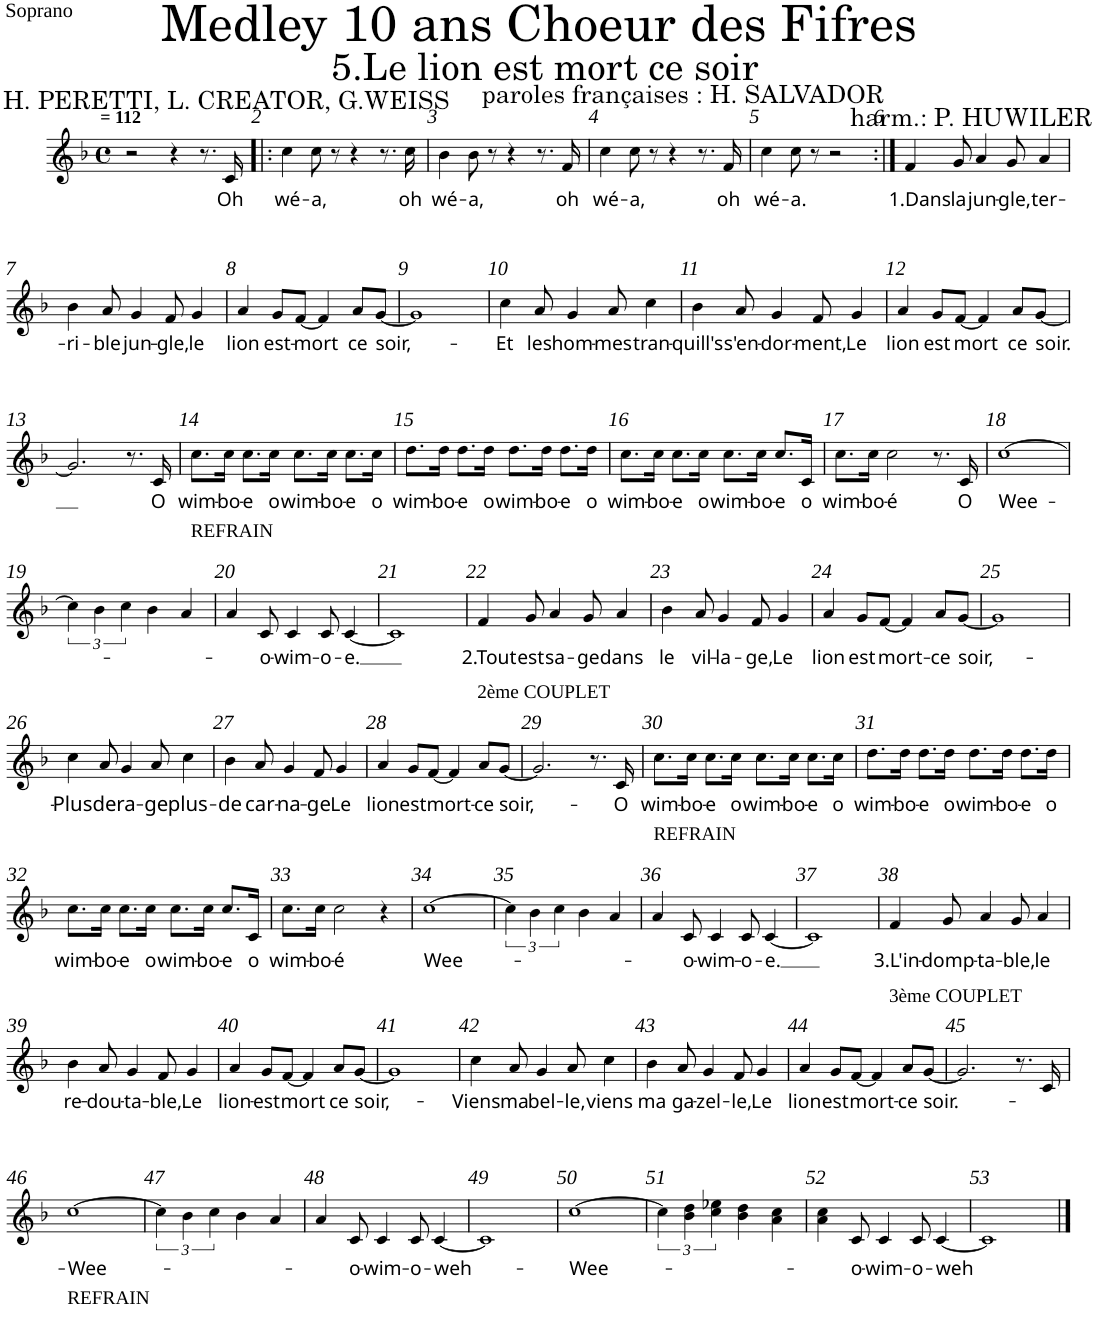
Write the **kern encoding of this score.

**kern	**text
*part1	*part1
*staff1	*staff1
*I"Soprano	*
*I'S	*
*clefG2	*
*k[b-]	*
*F:	*
*M4/4	*
*met(c)	*
=1	=1
!LO:TX:a:B:t== 112	!
2r	.
4r	.
8.r	.
!	!LO:LY:b
16c/	Oh
=2!|:	=2!|:
!	!LO:LY:b
4cc\	wé-
!	!LO:LY:b
8cc\	-a,
8r	.
4r	.
8.r	.
!	!LO:LY:b
16cc\	oh
=3	=3
!	!LO:LY:b
4b-\	wé-
!	!LO:LY:b
8b-\	-a,
8r	.
4r	.
8.r	.
!	!LO:LY:b
16f/	oh
=4	=4
!	!LO:LY:b
4cc\	wé-
!	!LO:LY:b
8cc\	-a,
8r	.
4r	.
8.r	.
!	!LO:LY:b
16f/	oh
=5	=5
!	!LO:LY:b
4cc\	wé-
!	!LO:LY:b
8cc\	-a.
8r	.
2r	.
=6:|!	=6:|!
!	!LO:LY:b
4f/	1.Dans
!	!LO:LY:b
8g/	la
!	!LO:LY:b
4a/	jun-
!	!LO:LY:b
8g/	-gle,
!	!LO:LY:b
4a/	ter-
!!LO:LB:g=z
=7	=7
!	!LO:LY:b
4b-\	-ri-
!	!LO:LY:b
8a/	-ble
!	!LO:LY:b
4g/	jun-
!	!LO:LY:b
8f/	-gle,
!	!LO:LY:b
4g/	le
=8	=8
!	!LO:LY:b
4a/	lion
!	!LO:LY:b
8g/L	est-
!	!LO:LY:b
[8f/J	-mort
4f/]	.
!	!LO:LY:b
8a/L	ce
!	!LO:LY:b
[8g/J	soir,-
=9	=9
1g]	.
=10	=10
!	!LO:LY:b
4cc\	-Et
!	!LO:LY:b
8a/	les
!	!LO:LY:b
4g/	hom-
!	!LO:LY:b
8a/	-mes
!	!LO:LY:b
4cc\	tran-
=11	=11
!	!LO:LY:b
4b-\	-quill's
!	!LO:LY:b
8a/	s'en-
!	!LO:LY:b
4g/	-dor-
!	!LO:LY:b
8f/	-ment,
!	!LO:LY:b
4g/	Le
=12	=12
!	!LO:LY:b
4a/	lion
!	!LO:LY:b
8g/L	est
!	!LO:LY:b
[8f/J	mort
4f/]	.
!	!LO:LY:b
8a/L	ce
!	!LO:LY:b
[8g/J	soir.
!!LO:LB:g=z
=13	=13
2.g/]	.
8.r	.
!	!LO:LY:b
16c/	O
=14	=14
!LO:TX:b:t=REFRAIN	!
!	!LO:LY:b
8.cc\L	wim-
!	!LO:LY:b
16cc\Jk	-bo-
!	!LO:LY:b
8.cc\L	-e
!	!LO:LY:b
16cc\Jk	o
!	!LO:LY:b
8.cc\L	wim-
!	!LO:LY:b
16cc\Jk	-bo-
!	!LO:LY:b
8.cc\L	-e
!	!LO:LY:b
16cc\Jk	o
=15	=15
!	!LO:LY:b
8.dd\L	wim-
!	!LO:LY:b
16dd\Jk	-bo-
!	!LO:LY:b
8.dd\L	-e
!	!LO:LY:b
16dd\Jk	o
!	!LO:LY:b
8.dd\L	wim-
!	!LO:LY:b
16dd\Jk	-bo-
!	!LO:LY:b
8.dd\L	-e
!	!LO:LY:b
16dd\Jk	o
=16	=16
!	!LO:LY:b
8.cc\L	wim-
!	!LO:LY:b
16cc\Jk	-bo-
!	!LO:LY:b
8.cc\L	-e
!	!LO:LY:b
16cc\Jk	o
!	!LO:LY:b
8.cc\L	wim-
!	!LO:LY:b
16cc\Jk	-bo-
!	!LO:LY:b
8.cc/L	-e
!	!LO:LY:b
16c/Jk	o
=17	=17
!	!LO:LY:b
8.cc\L	wim-
!	!LO:LY:b
16cc\Jk	-bo-
!	!LO:LY:b
2cc\	-é
8.r	.
!	!LO:LY:b
16c/	O
=18	=18
!	!LO:LY:b
[1cc	Wee-
!!LO:LB:g=z
=19	=19
6cc\]	.
6b-\	.
6cc\	.
4b-\	.
4a/	.
=20	=20
4a/	.
!	!LO:LY:b
8c/	-o-
!	!LO:LY:b
4c/	-wim-
!	!LO:LY:b
8c/	-o-
!	!LO:LY:b
[4c/	-e.
=21	=21
1c]	.
=22	=22
!LO:TX:b:t=2ème COUPLET	!
!	!LO:LY:b
4f/	2.Tout
!	!LO:LY:b
8g/	est
!	!LO:LY:b
4a/	sa-
!	!LO:LY:b
8g/	-ge
!	!LO:LY:b
4a/	dans
=23	=23
!	!LO:LY:b
4b-\	le
!	!LO:LY:b
8a/	vil-
!	!LO:LY:b
4g/	-la-
!	!LO:LY:b
8f/	-ge,
!	!LO:LY:b
4g/	Le
=24	=24
!	!LO:LY:b
4a/	lion
!	!LO:LY:b
8g/L	est
!	!LO:LY:b
[8f/J	mort-
4f/]	.
!	!LO:LY:b
8a/L	-ce
!	!LO:LY:b
[8g/J	soir,-
=25	=25
1g]	.
!!LO:LB:g=z
=26	=26
!	!LO:LY:b
4cc\	-Plus
!	!LO:LY:b
8a/	de
!	!LO:LY:b
4g/	ra-
!	!LO:LY:b
8a/	-ge
!	!LO:LY:b
4cc\	plus-
=27	=27
!	!LO:LY:b
4b-\	-de
!	!LO:LY:b
8a/	car-
!	!LO:LY:b
4g/	-na-
!	!LO:LY:b
8f/	-ge
!	!LO:LY:b
4g/	Le
=28	=28
!	!LO:LY:b
4a/	lion
!	!LO:LY:b
8g/L	est
!	!LO:LY:b
[8f/J	mort-
4f/]	.
!	!LO:LY:b
8a/L	-ce
!	!LO:LY:b
[8g/J	soir,-
=29	=29
2.g/]	.
8.r	.
!	!LO:LY:b
16c/	-O
=30	=30
!LO:TX:b:t=REFRAIN	!
!	!LO:LY:b
8.cc\L	wim-
!	!LO:LY:b
16cc\Jk	-bo-
!	!LO:LY:b
8.cc\L	-e
!	!LO:LY:b
16cc\Jk	o
!	!LO:LY:b
8.cc\L	wim-
!	!LO:LY:b
16cc\Jk	-bo-
!	!LO:LY:b
8.cc\L	-e
!	!LO:LY:b
16cc\Jk	o
=31	=31
!	!LO:LY:b
8.dd\L	wim-
!	!LO:LY:b
16dd\Jk	-bo-
!	!LO:LY:b
8.dd\L	-e
!	!LO:LY:b
16dd\Jk	o
!	!LO:LY:b
8.dd\L	wim-
!	!LO:LY:b
16dd\Jk	-bo-
!	!LO:LY:b
8.dd\L	-e
!	!LO:LY:b
16dd\Jk	o
!!LO:LB:g=z
=32	=32
!	!LO:LY:b
8.cc\L	wim-
!	!LO:LY:b
16cc\Jk	-bo-
!	!LO:LY:b
8.cc\L	-e
!	!LO:LY:b
16cc\Jk	o
!	!LO:LY:b
8.cc\L	wim-
!	!LO:LY:b
16cc\Jk	-bo-
!	!LO:LY:b
8.cc/L	-e
!	!LO:LY:b
16c/Jk	o
=33	=33
!	!LO:LY:b
8.cc\L	wim-
!	!LO:LY:b
16cc\Jk	-bo-
!	!LO:LY:b
2cc\	-é
4r	.
=34	=34
!	!LO:LY:b
[1cc	Wee-
=35	=35
6cc\]	.
6b-\	.
6cc\	.
4b-\	.
4a/	.
=36	=36
4a/	.
!	!LO:LY:b
8c/	-o-
!	!LO:LY:b
4c/	-wim-
!	!LO:LY:b
8c/	-o-
!	!LO:LY:b
[4c/	-e.
=37	=37
1c]	.
=38	=38
!LO:TX:b:t=3ème COUPLET	!
!	!LO:LY:b
4f/	3.L'in-
!	!LO:LY:b
8g/	-domp-
!	!LO:LY:b
4a/	-ta-
!	!LO:LY:b
8g/	-ble,
!	!LO:LY:b
4a/	le
!!LO:LB:g=z
=39	=39
!	!LO:LY:b
4b-\	re-
!	!LO:LY:b
8a/	-dou-
!	!LO:LY:b
4g/	-ta-
!	!LO:LY:b
8f/	-ble,
!	!LO:LY:b
4g/	Le
=40	=40
!	!LO:LY:b
4a/	lion-
!	!LO:LY:b
8g/L	-est
!	!LO:LY:b
[8f/J	mort
4f/]	.
!	!LO:LY:b
8a/L	ce
!	!LO:LY:b
[8g/J	soir,-
=41	=41
1g]	.
=42	=42
!	!LO:LY:b
4cc\	-Viens
!	!LO:LY:b
8a/	ma
!	!LO:LY:b
4g/	bel-
!	!LO:LY:b
8a/	-le,
!	!LO:LY:b
4cc\	viens
=43	=43
!	!LO:LY:b
4b-\	ma
!	!LO:LY:b
8a/	ga-
!	!LO:LY:b
4g/	-zel-
!	!LO:LY:b
8f/	-le,
!	!LO:LY:b
4g/	Le
=44	=44
!	!LO:LY:b
4a/	lion
!	!LO:LY:b
8g/L	est
!	!LO:LY:b
[8f/J	mort-
4f/]	.
!	!LO:LY:b
8a/L	-ce
!	!LO:LY:b
[8g/J	soir.-
=45	=45
2.g/]	.
8.r	.
16c/	.
!!LO:LB:g=z
=46	=46
!LO:TX:b:t=REFRAIN	!
!	!LO:LY:b
[1cc	-Wee-
=47	=47
6cc\]	.
6b-\	.
6cc\	.
4b-\	.
4a/	.
=48	=48
4a/	.
!	!LO:LY:b
8c/	-o-
!	!LO:LY:b
4c/	-wim-
!	!LO:LY:b
8c/	-o-
!	!LO:LY:b
[4c/	-weh-
=49	=49
1c]	.
=50	=50
!	!LO:LY:b
[1cc	-Wee-
=51	=51
6cc\]	.
6b-\ 6dd\	.
6cc\ 6ee-X\	.
4b-\ 4dd\	.
4a\ 4cc\	.
=52	=52
4a\ 4cc\	.
!	!LO:LY:b
8c/	-o-
!	!LO:LY:b
4c/	-wim-
!	!LO:LY:b
8c/	-o-
!	!LO:LY:b
[4c/	-weh-
=53	=53
1c]	.
==	==
*-	*-
